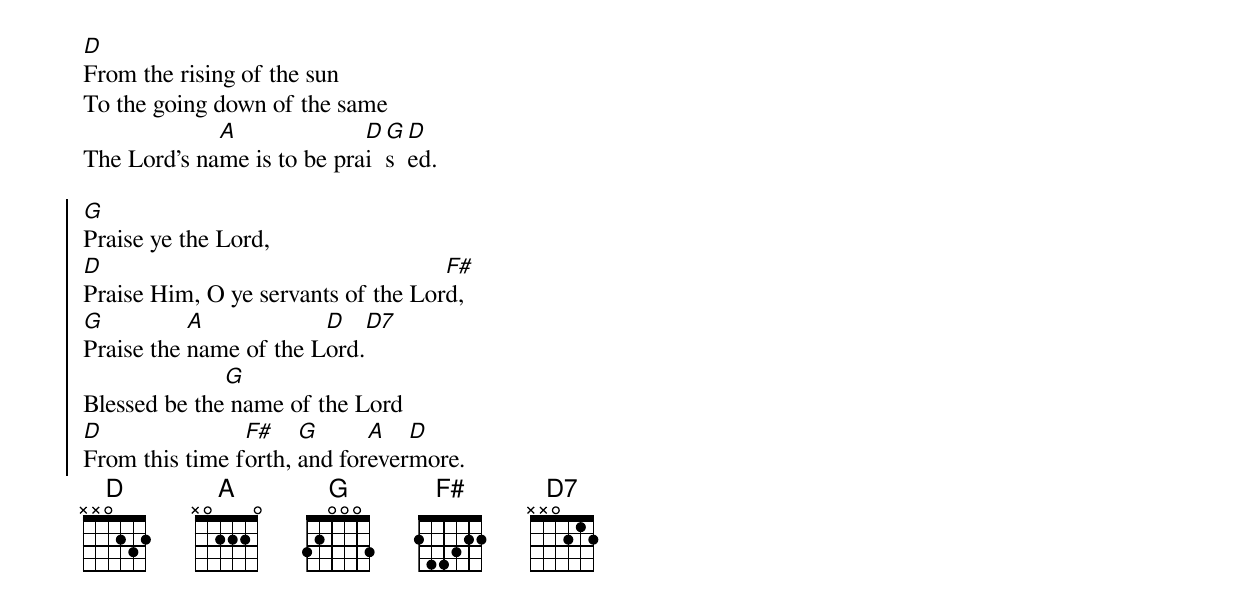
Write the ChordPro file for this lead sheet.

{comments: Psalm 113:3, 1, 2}
[D]From the rising of the sun
To the going down of the same
The Lord's na[A]me is to be pra[D]i[G]s[D]ed.
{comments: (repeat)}

{start_of_chorus}
[G]Praise ye the Lord,
[D]Praise Him, O ye servants of the Lor[F#]d,
[G]Praise the [A]name of the L[D]ord.[D7]
Blessed be the[G] name of the Lord
[D]From this time f[F#]orth, [G]and for[A]ever[D]more.
{end_of_chorus}
